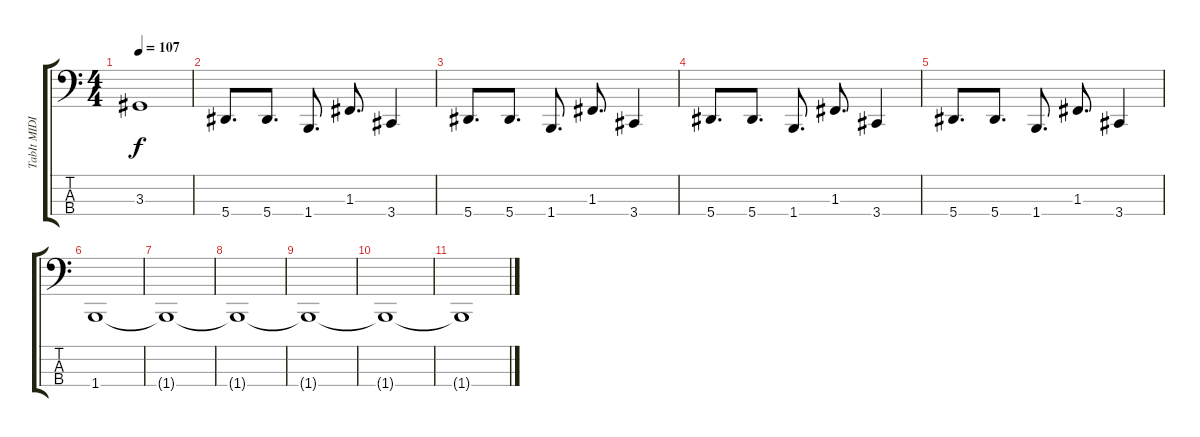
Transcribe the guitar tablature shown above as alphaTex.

\track ("TabIt MIDI - Track 4" "TabIt MIDI") {instrument electricbasspick}
\staff {score tabs}
\tuning (Eb2 Bb1 F1 Bb0) {hide}
\ts (4 4)
\tempo 107
\clef f4
\ks c
3.3.1{dy f} |
5.4.8{d} 5.4.8{d} 1.4.8{d} 1.3.8{d} 3.4.4 |
5.4.8{d} 5.4.8{d} 1.4.8{d} 1.3.8{d} 3.4.4 |
5.4.8{d} 5.4.8{d} 1.4.8{d} 1.3.8{d} 3.4.4 |
5.4.8{d} 5.4.8{d} 1.4.8{d} 1.3.8{d} 3.4.4 |
1.4.1 |
1.4{t}.1 |
1.4{t}.1 |
1.4{t}.1 |
1.4{t}.1 |
1.4{t}.1
